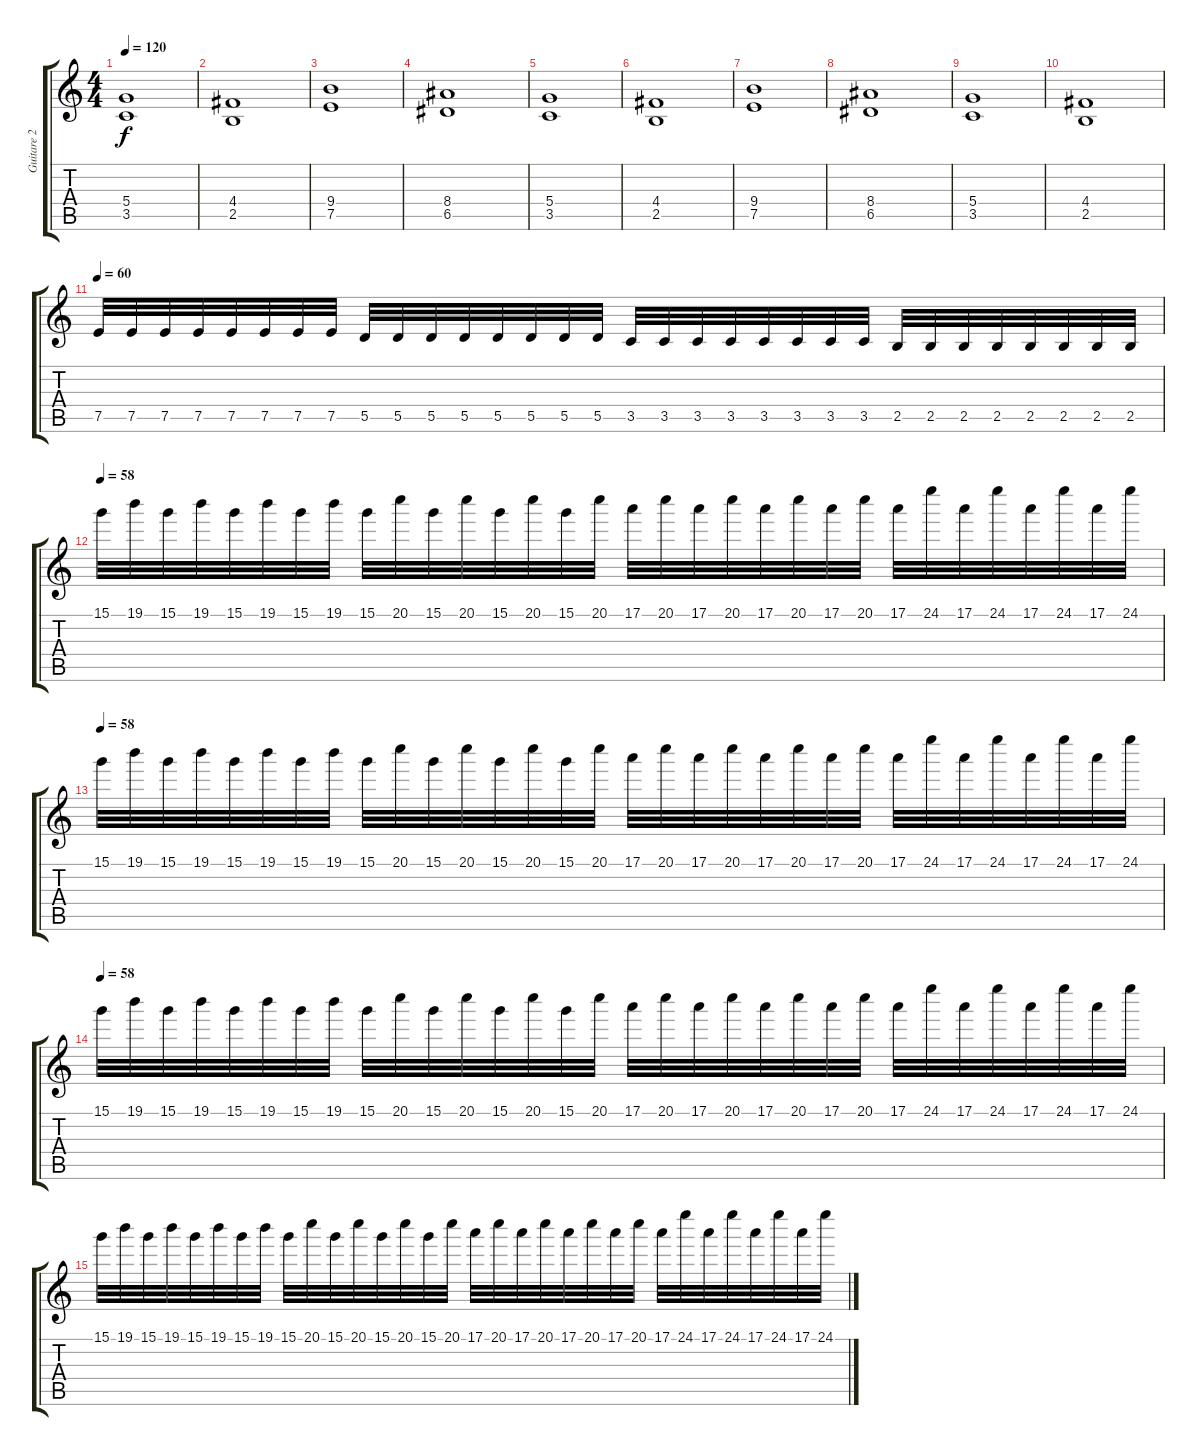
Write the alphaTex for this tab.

\track ("Guitare 2" "Guitare 2") {instrument distortionguitar}
\staff {score tabs}
\tuning (E4 B3 G3 D3 A2 E2) {hide}
\ts (4 4)
\tempo 120
\clef g2
\ks c
(5.4 3.5).1{dy f} |
(4.4 2.5).1 |
(9.4 7.5).1 |
(8.4 6.5).1 |
(5.4 3.5).1 |
(4.4 2.5).1 |
(9.4 7.5).1 |
(8.4 6.5).1 |
(5.4 3.5).1 |
(4.4 2.5).1 |
\tempo 60
7.5.32 7.5.32 7.5.32 7.5.32 7.5.32 7.5.32 7.5.32 7.5.32 5.5.32 5.5.32 5.5.32 5.5.32 5.5.32 5.5.32 5.5.32 5.5.32 3.5.32 3.5.32 3.5.32 3.5.32 3.5.32 3.5.32 3.5.32 3.5.32 2.5.32 2.5.32 2.5.32 2.5.32 2.5.32 2.5.32 2.5.32 2.5.32 |
\tempo 58
15.1.32 19.1.32 15.1.32 19.1.32 15.1.32 19.1.32 15.1.32 19.1.32 15.1.32 20.1.32 15.1.32 20.1.32 15.1.32 20.1.32 15.1.32 20.1.32 17.1.32 20.1.32 17.1.32 20.1.32 17.1.32 20.1.32 17.1.32 20.1.32 17.1.32 24.1.32 17.1.32 24.1.32 17.1.32 24.1.32 17.1.32 24.1.32 |
\tempo 58
15.1.32 19.1.32 15.1.32 19.1.32 15.1.32 19.1.32 15.1.32 19.1.32 15.1.32 20.1.32 15.1.32 20.1.32 15.1.32 20.1.32 15.1.32 20.1.32 17.1.32 20.1.32 17.1.32 20.1.32 17.1.32 20.1.32 17.1.32 20.1.32 17.1.32 24.1.32 17.1.32 24.1.32 17.1.32 24.1.32 17.1.32 24.1.32 |
\tempo 58
15.1.32 19.1.32 15.1.32 19.1.32 15.1.32 19.1.32 15.1.32 19.1.32 15.1.32 20.1.32 15.1.32 20.1.32 15.1.32 20.1.32 15.1.32 20.1.32 17.1.32 20.1.32 17.1.32 20.1.32 17.1.32 20.1.32 17.1.32 20.1.32 17.1.32 24.1.32 17.1.32 24.1.32 17.1.32 24.1.32 17.1.32 24.1.32 |
15.1.32 19.1.32 15.1.32 19.1.32 15.1.32 19.1.32 15.1.32 19.1.32 15.1.32 20.1.32 15.1.32 20.1.32 15.1.32 20.1.32 15.1.32 20.1.32 17.1.32 20.1.32 17.1.32 20.1.32 17.1.32 20.1.32 17.1.32 20.1.32 17.1.32 24.1.32 17.1.32 24.1.32 17.1.32 24.1.32 17.1.32 24.1.32
